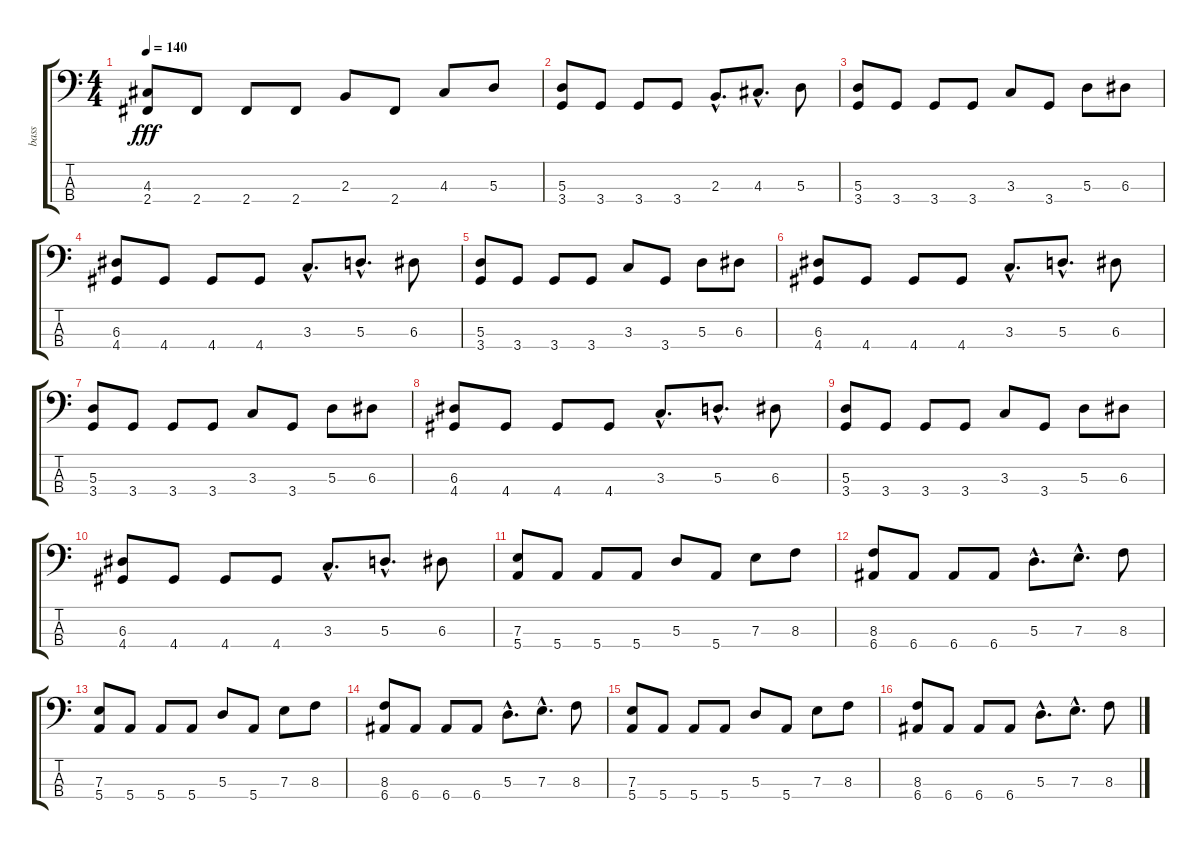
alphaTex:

\track ("bass" "bass") {instrument electricbasspick}
\staff {score tabs}
\tuning (G2 D2 A1 E1) {hide}
\ts (4 4)
\tempo 140
\clef f4
\ks c
(4.3 2.4).8{dy fff} 2.4.8 2.4.8 2.4.8 2.3.8 2.4.8 4.3.8 5.3.8 |
(5.3 3.4).8 3.4.8 3.4.8 3.4.8 2.3{hac}.8{d} 4.3{hac}.8{d} 5.3.8 |
(5.3 3.4).8 3.4.8 3.4.8 3.4.8 3.3.8 3.4.8 5.3.8 6.3.8 |
(6.3 4.4).8 4.4.8 4.4.8 4.4.8 3.3{hac}.8{d} 5.3{hac}.8{d} 6.3.8 |
(5.3 3.4).8 3.4.8 3.4.8 3.4.8 3.3.8 3.4.8 5.3.8 6.3.8 |
(6.3 4.4).8 4.4.8 4.4.8 4.4.8 3.3{hac}.8{d} 5.3{hac}.8{d} 6.3.8 |
(5.3 3.4).8 3.4.8 3.4.8 3.4.8 3.3.8 3.4.8 5.3.8 6.3.8 |
(6.3 4.4).8 4.4.8 4.4.8 4.4.8 3.3{hac}.8{d} 5.3{hac}.8{d} 6.3.8 |
(5.3 3.4).8 3.4.8 3.4.8 3.4.8 3.3.8 3.4.8 5.3.8 6.3.8 |
(6.3 4.4).8 4.4.8 4.4.8 4.4.8 3.3{hac}.8{d} 5.3{hac}.8{d} 6.3.8 |
(7.3 5.4).8 5.4.8 5.4.8 5.4.8 5.3.8 5.4.8 7.3.8 8.3.8 |
(8.3 6.4).8 6.4.8 6.4.8 6.4.8 5.3{hac}.8{d} 7.3{hac}.8{d} 8.3.8 |
(7.3 5.4).8 5.4.8 5.4.8 5.4.8 5.3.8 5.4.8 7.3.8 8.3.8 |
(8.3 6.4).8 6.4.8 6.4.8 6.4.8 5.3{hac}.8{d} 7.3{hac}.8{d} 8.3.8 |
(7.3 5.4).8 5.4.8 5.4.8 5.4.8 5.3.8 5.4.8 7.3.8 8.3.8 |
(8.3 6.4).8 6.4.8 6.4.8 6.4.8 5.3{hac}.8{d} 7.3{hac}.8{d} 8.3.8
